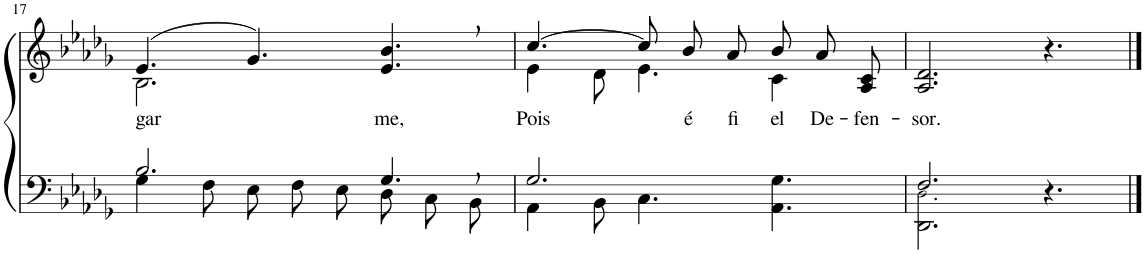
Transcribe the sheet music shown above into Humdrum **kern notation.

**kern	**kern	**text
*part2	*part1	*part1
*staff2	*staff1	*staff1
*I"Parte III e IV	*I"Parte I e II	*
!!LO:PB:g=z
*clefF4	*clefG2	*
*Trd-1c-2	*Trd-1c-2	*
*k[b-e-a-d-g-]	*k[b-e-a-d-g-]	*
*M9/8	*M9/8	*
=17	=17	=17
*^	*^	*
!	!	!	!	!LO:LY:b
2.B-/	4G-\	(4.e-/	2.B-\	gar-
.	8F\	.	.	.
.	8E-\L	4.g-/)	.	.
.	8F\	.	.	.
.	8E-\J	.	.	.
!	!	!	!	!LO:LY:b
4.G-,/	8D-\L	4.e-/, 4.b-/,	4.ryy	-me,
.	8C\	.	.	.
.	8BB-\J	.	.	.
=18	=18	=18	=18	=18
!	!	!	!	!LO:LY:b
2.G-/	4AA-\	[4.cc/	4e-\	Pois
.	8BB-\	.	8d-\	.
.	4.C\	8cc/L]	4.e-\	.
!	!	!	!	!LO:LY:b
.	.	8b-/	.	é
!	!	!	!	!LO:LY:b
.	.	8a-/J	.	fi-
!	!	!	!	!LO:LY:b
4.ryy	4.AA-\ 4.G-\	8b-/L	4c\	-el
!	!	!	!	!LO:LY:b
.	.	8a-/	.	De-
!	!	!	!	!LO:LY:b
.	.	8A-/ 8c/J	8ryy	-fen-
=19	=19	=19	=19	=19
!	!	!	!	!LO:LY:b
*	*	*v	*v	*
2.F/	2.DD-\ 2.D-!\	2.A-/ 2.d-/	-sor.
4.r	4.ryy	4.r	.
*v	*v	*	*
==	==	==
*-	*-	*-
